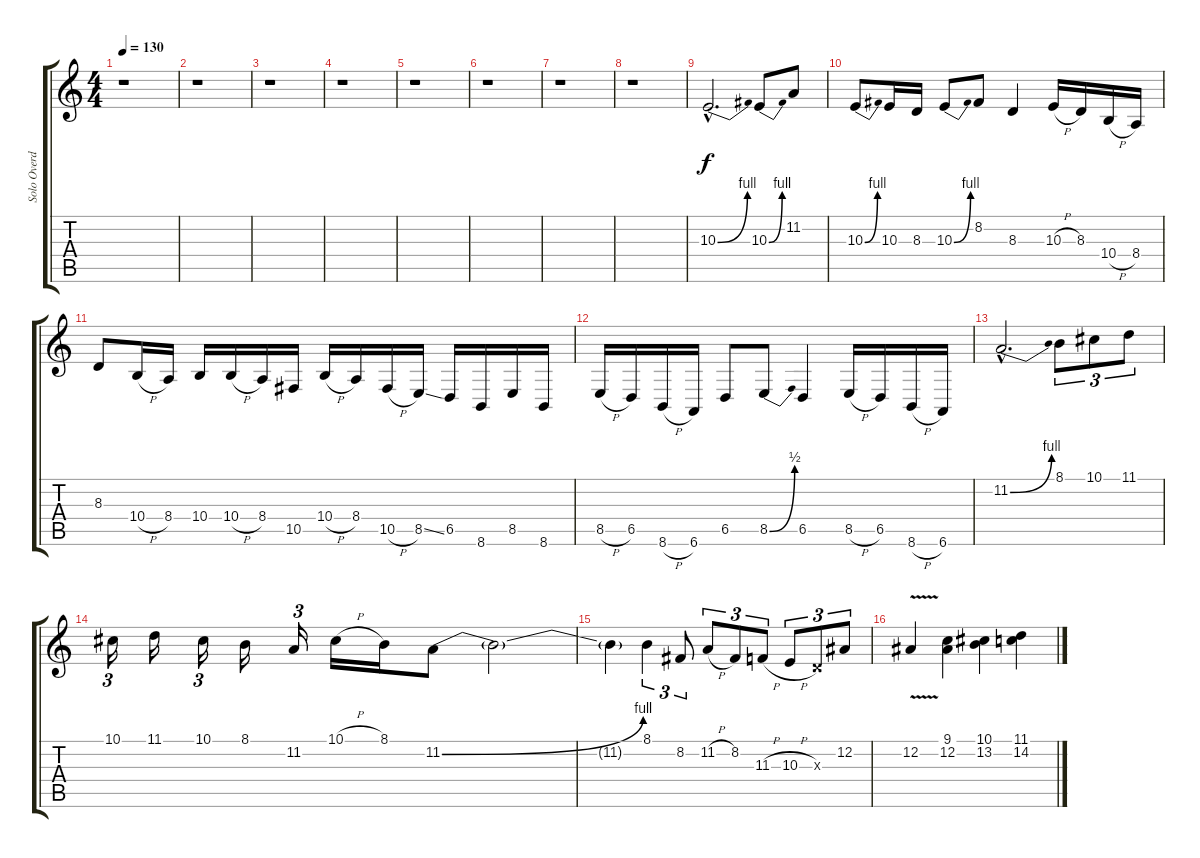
\track ("Solo Overdub" "Solo Overd") {instrument pad8sweep}
\staff {score tabs}
\tuning (Eb4 Bb3 Gb3 Db3 Ab2 Eb2) {hide}
\ts (4 4)
\tempo 130
\clef g2
\ks c
r.1{dy f} |
r.1 |
r.1 |
r.1 |
r.1 |
r.1 |
r.1 |
r.1 |
10.3{be (bend 0 0 60 4) hac}.2{d} 10.3{be (bend 0 0 60 4)}.8 11.2.8 |
10.3{be (bend 0 0 60 4)}.8 10.3.16 8.3.16 10.3{be (bend 0 0 60 4)}.8 8.2.8 8.3.4 10.3{h}.16 8.3.16 10.4{h}.16 8.4.16 |
8.3.8 10.4{h}.16 8.4.16 10.4.16 10.4{h}.16 8.4.16 10.5.16 10.4{h}.16 8.4.16 10.5{h}.16 8.5{ss}.16 6.5.16 8.6.16 8.5.16 8.6.16 |
8.5{h}.16 6.5.16 8.6{h}.16 6.6.16 6.5.8 8.5{be (bend 0 0 60 2)}.8 6.5.4 8.5{h}.16 6.5.16 8.6{h}.16 6.6.16 |
11.2{be (bend 0 0 60 4) hac}.2{d} 8.1.8{tu (3 2)} 10.1.8{tu (3 2)} 11.1.8{tu (3 2)} |
10.1.16{tu (3 2)} 11.1.16 10.1.16{tu (3 2)} 8.1.16 11.2.16{tu (3 2)} 10.1{h}.16 8.1.16 11.2{be (bend 0 0 60 4)}.8 11.2{t}.2 |
11.2{t}.4 8.1.4{tu (3 2)} 8.2.8{tu (3 2)} 11.2{h}.8{tu (3 2)} 8.2.8{tu (3 2)} 11.3{h}.8{tu (3 2)} 10.3{h}.8{tu (3 2)} 8.3{x}.8{tu (3 2)} 12.2.8{tu (3 2)} |
12.2{v}.4 (9.1 12.2).4 (10.1 13.2).4 (11.1 14.2).4
